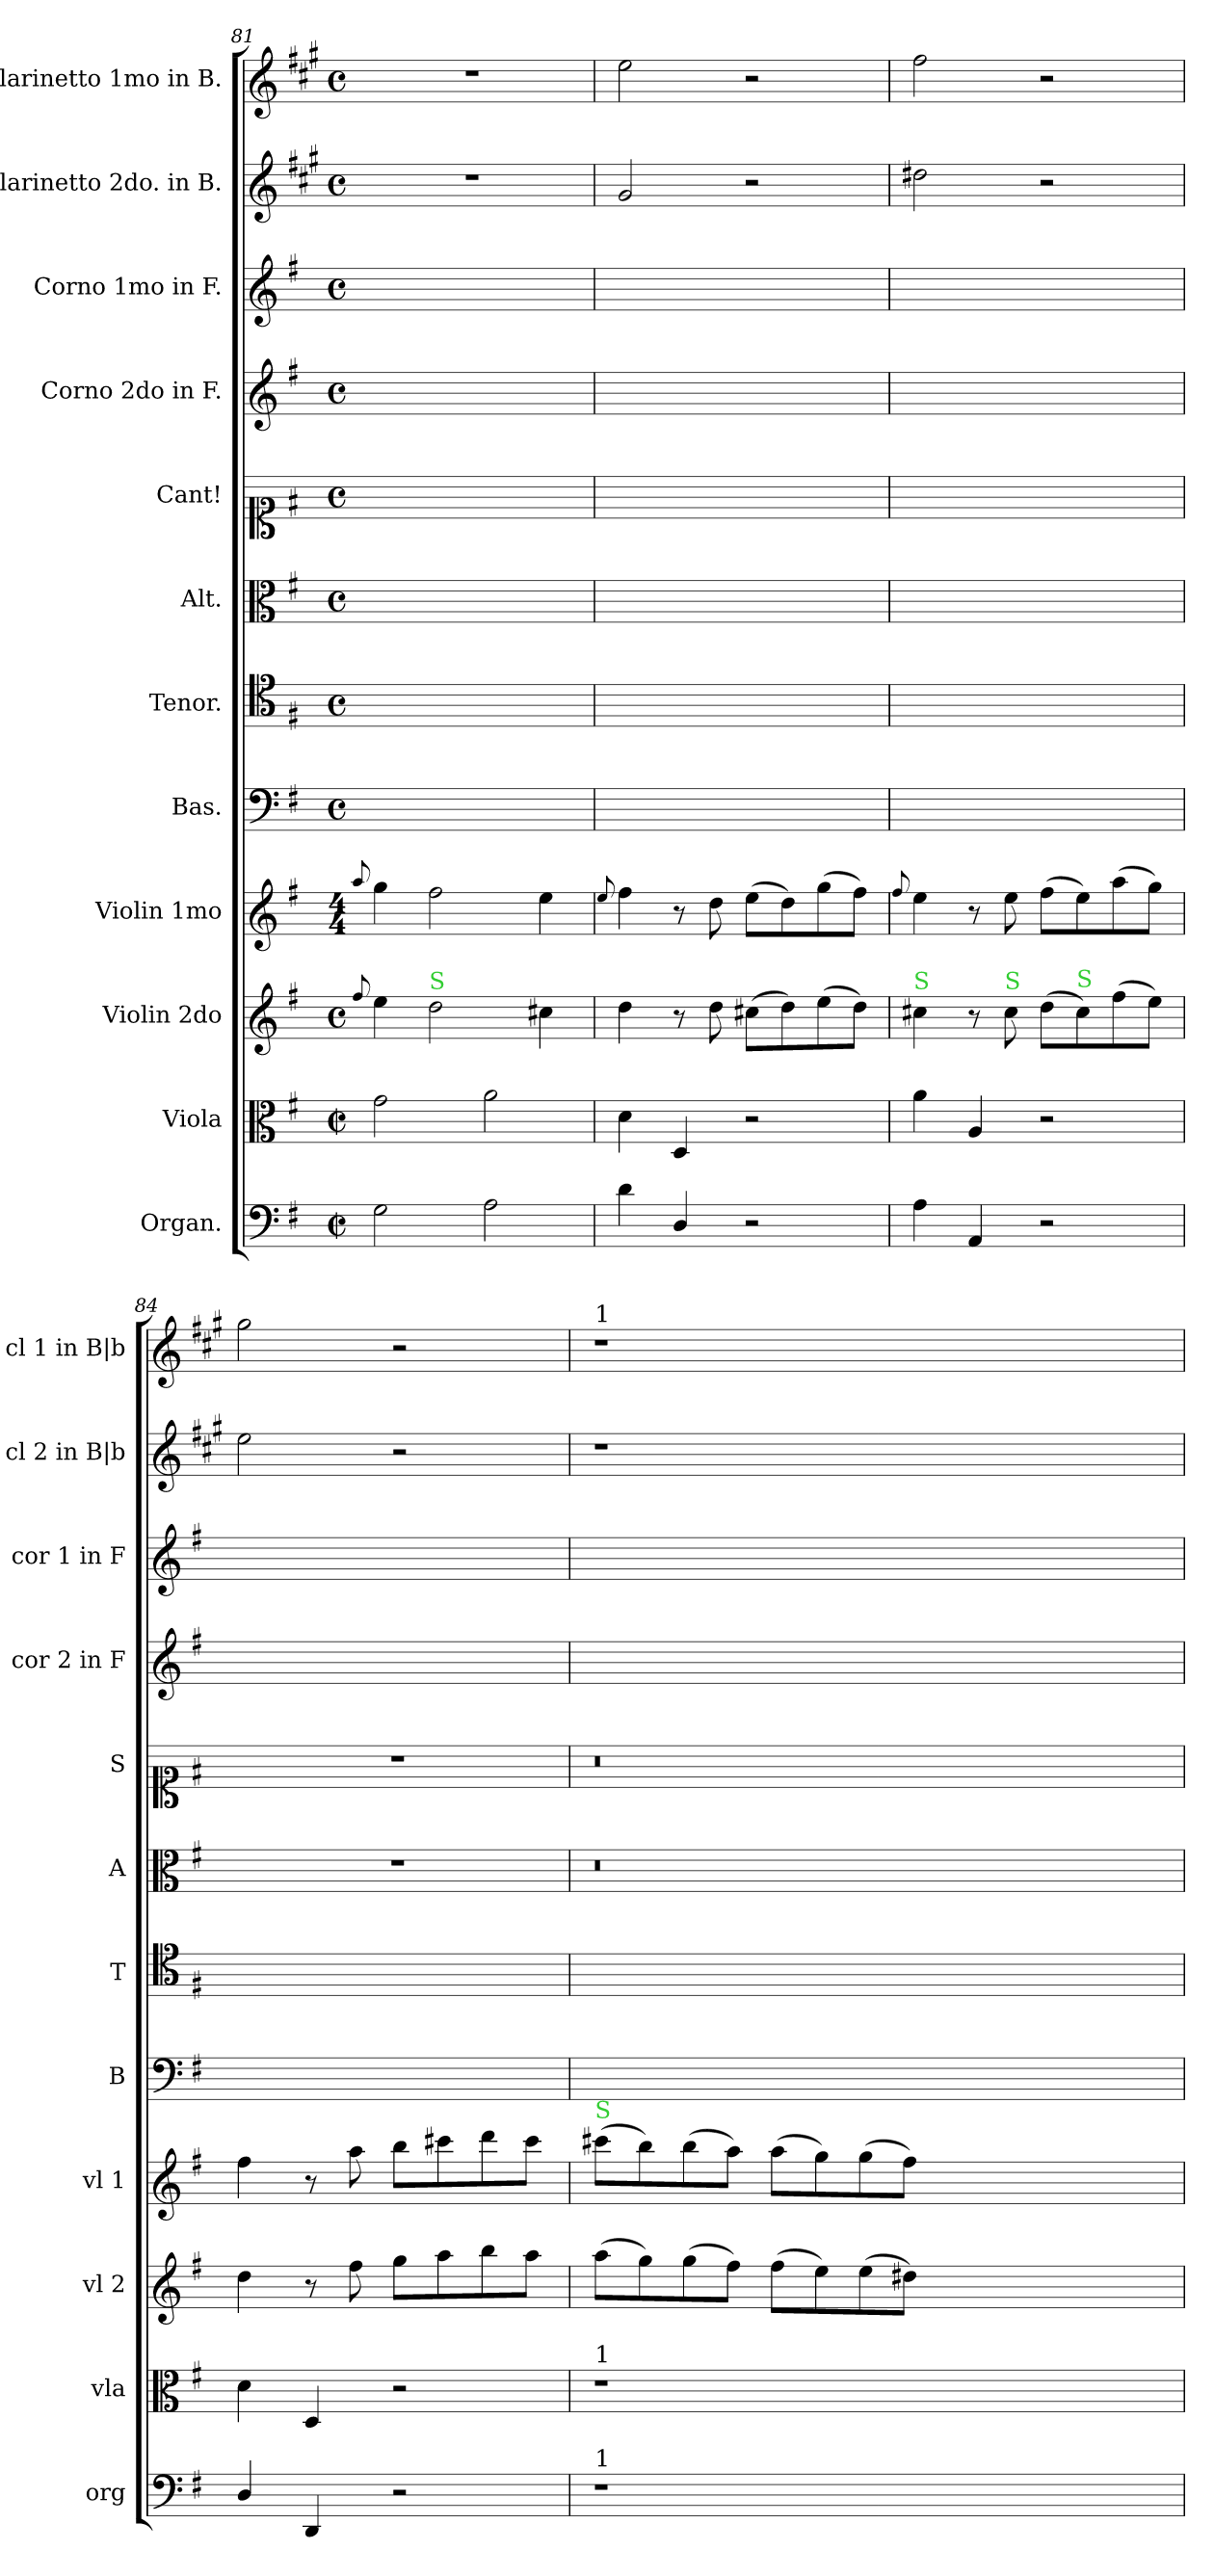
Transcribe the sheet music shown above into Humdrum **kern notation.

**kern	**kern	**kern	**kern	**kern	**kern	**kern	**kern	**kern	**kern	**kern	**kern
*part12	*part11	*part10	*part9	*part8	*part7	*part6	*part5	*part4	*part3	*part2	*part1
*staff12	*staff11	*staff10	*staff9	*staff8	*staff7	*staff6	*staff5	*staff4	*staff3	*staff2	*staff1
*I"Organ.	*I"Viola	*I"Violin 2do	*I"Violin 1mo	*I"Bas.	*I"Tenor.	*I"Alt.	*I"Cant!	*I"Corno 2do in F.	*I"Corno 1mo in F.	*I"Clarinetto 2do. in B.	*I"Clarinetto 1mo in B.
*I'org	*I'vla	*I'vl 2	*I'vl 1	*I'B	*I'T	*I'A	*I'S	*I'cor 2 in F	*I'cor 1 in F	*I'cl 2 in B|b	*I'cl 1 in B|b
*clefF4	*clefC3	*clefG2	*clefG2	*clefF4	*clefC4	*clefC3	*clefC1	*clefG2	*clefG2	*clefG2	*clefG2
*	*	*	*	*	*	*	*	*ITrd4c7	*ITrd4c7	*ITrd1c2	*ITrd1c2
*k[f#]	*k[f#]	*k[f#]	*k[f#]	*k[f#]	*k[f#]	*k[f#]	*k[f#]	*k[]	*k[]	*k[f#]	*k[f#]
*G:	*G:	*G:	*G:	*G:	*G:	*G:	*G:	*	*	*G:	*G:
*M4/4	*M4/4	*M4/4	*M4/4	*M4/4	*M4/4	*M4/4	*M4/4	*M4/4	*M4/4	*M4/4	*M4/4
*met(c|)	*met(c|)	*met(c)	*	*met(c)	*met(c)	*met(c)	*met(c)	*met(c)	*met(c)	*met(c)	*met(c)
=81	=81	=81	=81	=81	=81	=81	=81	=81	=81	=81	=81
.	.	8qqff#/	8qqaa/	.	.	.	.	.	.	.	.
2G\	2g\	4ee\	4gg\	1ryy	1ryy	1ryy	1ryy	1ryy	1ryy	1r	1r
!	!	!LO:TX:a:color=limegreen:t=S	!	!	!	!	!	!	!	!	!
.	.	2dd\	2ff#\	.	.	.	.	.	.	.	.
2A\	2a\	.	.	.	.	.	.	.	.	.	.
.	.	4cc#X\	4ee\	.	.	.	.	.	.	.	.
=82	=82	=82	=82	=82	=82	=82	=82	=82	=82	=82	=82
.	.	.	8qqee/	.	.	.	.	.	.	.	.
4d\	4d\	4dd\	4ff#\	1ryy	1ryy	1ryy	1ryy	1ryy	1ryy	2f#/	2dd\
4D/	4D/	8r	8r	.	.	.	.	.	.	.	.
.	.	8dd\	8dd\	.	.	.	.	.	.	.	.
2r	2r	(8cc#X\L	(8ee\L	.	.	.	.	.	.	2r	2r
.	.	8dd\)	8dd\)	.	.	.	.	.	.	.	.
.	.	(8ee\	(8gg\	.	.	.	.	.	.	.	.
.	.	8dd\J)	8ff#\J)	.	.	.	.	.	.	.	.
=83	=83	=83	=83	=83	=83	=83	=83	=83	=83	=83	=83
.	.	.	8qqff#/	.	.	.	.	.	.	.	.
!	!	!LO:TX:a:color=limegreen:t=S	!	!	!	!	!	!	!	!	!
4A\	4a\	4cc#X\	4ee\	1ryy	1ryy	1ryy	1ryy	1ryy	1ryy	2cc#X\	2ee\
4AA/	4A/	8r	8r	.	.	.	.	.	.	.	.
!	!	!LO:TX:a:color=limegreen:t=S	!	!	!	!	!	!	!	!	!
.	.	8cc#\	8ee\	.	.	.	.	.	.	.	.
2r	2r	(8dd\L	(8ff#L	.	.	.	.	.	.	2r	2r
!	!	!LO:TX:a:color=limegreen:t=S	!	!	!	!	!	!	!	!	!
.	.	8cc#\)	8ee)	.	.	.	.	.	.	.	.
.	.	(8ff#\	(8aa	.	.	.	.	.	.	.	.
.	.	8ee\J)	8ggJ)	.	.	.	.	.	.	.	.
=84	=84	=84	=84	=84	=84	=84	=84	=84	=84	=84	=84
4D/	4d\	4dd\	4ff#\	1ryy	1ryy	1r	1r	1ryy	1ryy	2dd\	2ff#\
4DD/	4D/	8r	8r	.	.	.	.	.	.	.	.
.	.	8ff#\	8aa\	.	.	.	.	.	.	.	.
2r	2r	8gg\L	8bb\L	.	.	.	.	.	.	2r	2r
.	.	8aa\	8ccc#X	.	.	.	.	.	.	.	.
.	.	8bb\	8ddd	.	.	.	.	.	.	.	.
.	.	8aa\J	8ccc#\J	.	.	.	.	.	.	.	.
=85	=85	=85	=85	=85	=85	=85	=85	=85	=85	=85	=85
!	!	!	!	!	!	!	!	!	!	!	!LO:TX:a:t=1
!	!	!	!LO:TX:a:color=limegreen:t=S	!	!	!	!	!	!	!	!
!	!LO:TX:a:t=1	!	!	!	!	!	!	!	!	!	!
!LO:TX:a:t=1	!	!	!	!	!	!	!	!	!	!	!
1r	1r	(8aaL	(8ccc#XL	1ryy	1ryy	0.r	0.r	1ryy	1ryy	1r	1r
.	.	8gg)	8bb\)	.	.	.	.	.	.	.	.
.	.	(8gg	(8bb\	.	.	.	.	.	.	.	.
.	.	8ff#J)	8aa\J)	.	.	.	.	.	.	.	.
.	.	(8ff#L	(8aa\L	.	.	.	.	.	.	.	.
.	.	8ee)	8gg\)	.	.	.	.	.	.	.	.
.	.	(8ee	(8gg\	.	.	.	.	.	.	.	.
.	.	8dd#XJ)	8ff#\J)	.	.	.	.	.	.	.	.
0ryy	0ryy	0ryy	0ryy	0ryy	0ryy	.	.	0ryy	0ryy	0ryy	0ryy
=	=	=	=	=	=	=	=	=	=	=	=
*-	*-	*-	*-	*-	*-	*-	*-	*-	*-	*-	*-
